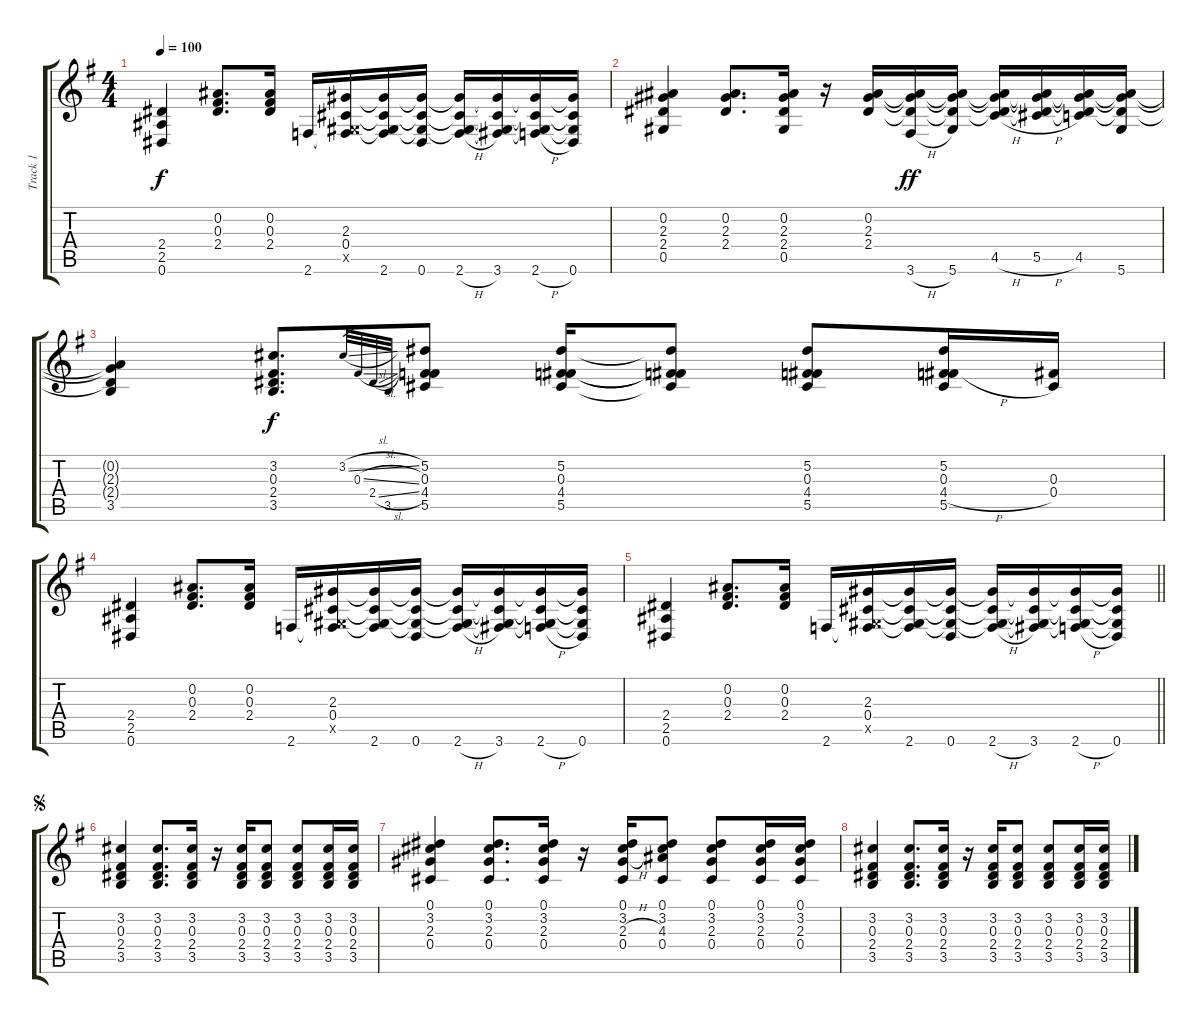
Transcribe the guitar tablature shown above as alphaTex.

\track ("Track 1" "Track 1") {instrument electricguitarjazz}
\staff {score tabs}
\tuning (Eb4 Bb3 Gb3 Db3 Ab2 Eb2) {hide}
\ts (4 4)
\tempo 100
\clef g2
\ks g
(2.4 2.5 0.6).4{dy f} (0.2 0.3 2.4).8{d} (0.2 0.3 2.4).16 2.6.16 (2.3 0.4 0.5{x} 2.6{t}).16 (2.3{t} 0.4{t} 0.5{t} 2.6).16 (2.3{t} 0.4{t} 0.5{t} 0.6).16 (2.3{t} 0.4{t} 0.5{t} 2.6{h}).16 (2.3{t} 0.4{t} 0.5{t} 3.6).16 (2.3{t} 0.4{t} 0.5{t} 2.6{h}).16 (2.3{t} 0.4{t} 0.5{t} 0.6).16 |
(0.2 2.3 2.4 0.5).4 (0.2 2.3 2.4).8{d} (0.2 2.3 2.4 0.5).16 r.16 (0.2 2.3 2.4).16 (0.2{t} 2.3{t} 2.4{t} 3.6{h}).16{dy ff} (0.2{t} 2.3{t} 2.4{t} 5.6).16 (0.2{t} 2.3{t} 2.4{t} 4.5{h}).16 (0.2{t} 2.3{t} 2.4{t} 5.5{h}).16 (0.2{t} 2.3{t} 2.4{t} 4.5).16 (0.2{t} 2.3{t} 2.4{t} 5.6).16 |
(0.2{t} 2.3{t} 2.4{t} 3.5).4 (3.2 0.3 2.4 3.5).8{d dy f} 3.2{sl}.32{gr} 0.3{sl}.32{gr} 2.4{sl}.32{gr} 3.5.32{gr} (5.2 0.3 4.4 5.5).8 (5.2 0.3 4.4 5.5).16 (5.2{t} 0.3{t} 4.4{t} 5.5{t}).8 (5.2 0.3 4.4 5.5).8 (5.2 0.3 4.4{h} 5.5).16 (0.3 0.4).16 |
(2.4 2.5 0.6).4 (0.2 0.3 2.4).8{d} (0.2 0.3 2.4).16 2.6.16 (2.3 0.4 0.5{x} 2.6{t}).16 (2.3{t} 0.4{t} 0.5{t} 2.6).16 (2.3{t} 0.4{t} 0.5{t} 0.6).16 (2.3{t} 0.4{t} 0.5{t} 2.6{h}).16 (2.3{t} 0.4{t} 0.5{t} 3.6).16 (2.3{t} 0.4{t} 0.5{t} 2.6{h}).16 (2.3{t} 0.4{t} 0.5{t} 0.6).16 |
\barLineRight lightlight
(2.4 2.5 0.6).4 (0.2 0.3 2.4).8{d} (0.2 0.3 2.4).16 2.6.16 (2.3 0.4 0.5{x} 2.6{t}).16 (2.3{t} 0.4{t} 0.5{t} 2.6).16 (2.3{t} 0.4{t} 0.5{t} 0.6).16 (2.3{t} 0.4{t} 0.5{t} 2.6{h}).16 (2.3{t} 0.4{t} 0.5{t} 3.6).16 (2.3{t} 0.4{t} 0.5{t} 2.6{h}).16 (2.3{t} 0.4{t} 0.5{t} 0.6).16 |
\jump segno
(3.2 0.3 2.4 3.5).4 (3.2 0.3 2.4 3.5).8{d} (3.2 0.3 2.4 3.5).16 r.16 (3.2 0.3 2.4 3.5).16 (3.2 0.3 2.4 3.5).8 (3.2 0.3 2.4 3.5).8 (3.2 0.3 2.4 3.5).16 (3.2 0.3 2.4 3.5).16 |
(0.1 3.2 2.3 0.4).4 (0.1 3.2 2.3 0.4).8{d} (0.1 3.2 2.3 0.4).16 r.16 (0.1 3.2 2.3{h} 0.4).16 (0.1 3.2 4.3 0.4).8 (0.1 3.2 2.3 0.4).8 (0.1 3.2 2.3 0.4).16 (0.1 3.2 2.3 0.4).16 |
(3.2 0.3 2.4 3.5).4 (3.2 0.3 2.4 3.5).8{d} (3.2 0.3 2.4 3.5).16 r.16 (3.2 0.3 2.4 3.5).16 (3.2 0.3 2.4 3.5).8 (3.2 0.3 2.4 3.5).8 (3.2 0.3 2.4 3.5).16 (3.2 0.3 2.4 3.5).16
